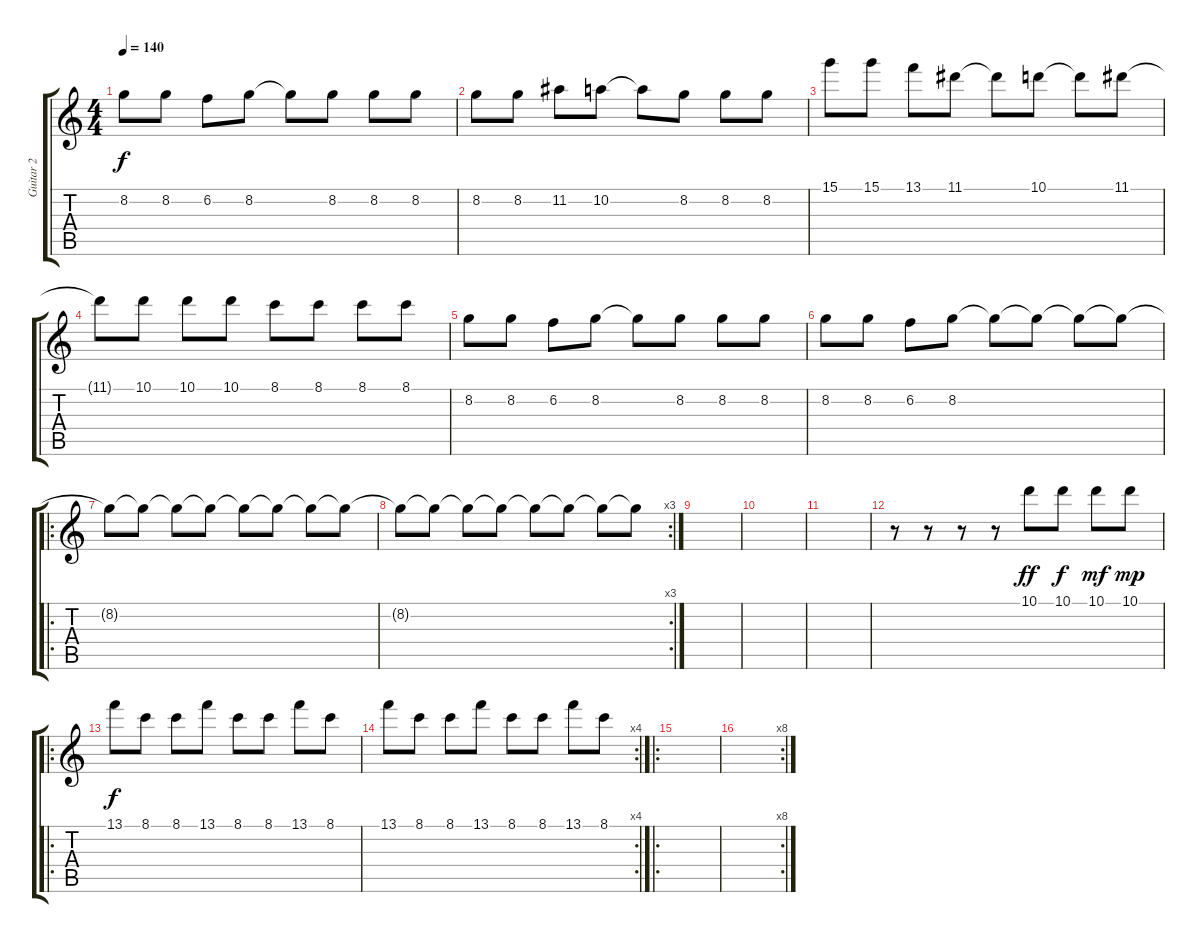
\track ("Guitar 2" "Guitar 2") {instrument distortionguitar}
\staff {score tabs}
\tuning (E4 B3 G3 D3 A2 D2) {hide}
\ts (4 4)
\tempo 140
\clef g2
\ks c
8.2.8{dy f volume 14 balance 8} 8.2.8 6.2.8 8.2.8 8.2{t}.8 8.2.8 8.2.8 8.2.8 |
8.2.8 8.2.8 11.2.8 10.2.8 10.2{t}.8 8.2.8 8.2.8 8.2.8 |
15.1.8 15.1.8 13.1.8 11.1.8 11.1{t}.8 10.1.8 10.1{t}.8 11.1.8 |
11.1{t}.8 10.1.8 10.1.8 10.1.8 8.1.8 8.1.8 8.1.8 8.1.8 |
8.2.8 8.2.8 6.2.8 8.2.8 8.2{t}.8 8.2.8 8.2.8 8.2.8 |
8.2.8 8.2.8 6.2.8 8.2.8 8.2{t}.8 8.2{t}.8 8.2{t}.8 8.2{t}.8 |
\ro
8.2{t}.8 8.2{t}.8 8.2{t}.8 8.2{t}.8 8.2{t}.8 8.2{t}.8 8.2{t}.8 8.2{t}.8 |
\rc 3
8.2{t}.8 8.2{t}.8 8.2{t}.8 8.2{t}.8 8.2{t}.8 8.2{t}.8 8.2{t}.8 8.2{t}.8 |
|
|
|
r.8 r.8 r.8 r.8 10.1.8{dy ff} 10.1.8{dy f} 10.1.8{dy mf} 10.1.8{dy mp} |
\ro
13.1.8{dy f volume 12 balance 16} 8.1.8 8.1.8 13.1.8 8.1.8 8.1.8 13.1.8 8.1.8 |
\rc 4
13.1.8 8.1.8 8.1.8 13.1.8 8.1.8 8.1.8 13.1.8 8.1.8 |
\ro
|
\rc 8
